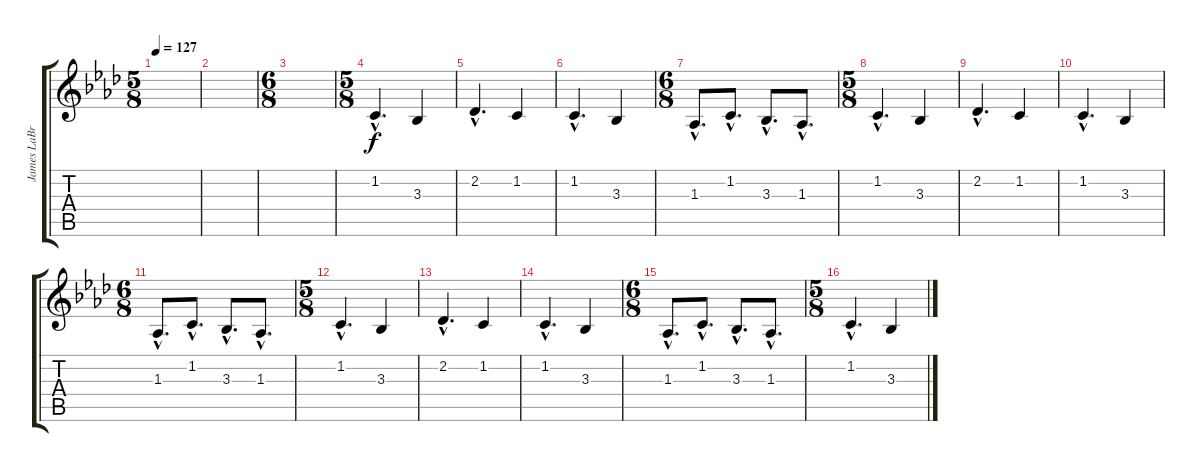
\track ("James LaBrie / Mike Portnoy - Vocals" "James LaBr") {instrument choiraahs}
\staff {score tabs}
\tuning (E4 B3 G3 D3 A2 E2) {hide}
\ts (5 8)
\tempo 127
\clef g2
\ks ab
|
|
\ts (6 8)
|
\ts (5 8)
1.2{hac}.4{d} 3.3.4 |
2.2{hac}.4{d} 1.2.4 |
1.2{hac}.4{d} 3.3.4 |
\ts (6 8)
1.3{hac}.8{d} 1.2{hac}.8{d} 3.3{hac}.8{d} 1.3{hac}.8{d} |
\ts (5 8)
1.2{hac}.4{d} 3.3.4 |
2.2{hac}.4{d} 1.2.4 |
1.2{hac}.4{d} 3.3.4 |
\ts (6 8)
1.3{hac}.8{d} 1.2{hac}.8{d} 3.3{hac}.8{d} 1.3{hac}.8{d} |
\ts (5 8)
1.2{hac}.4{d} 3.3.4 |
2.2{hac}.4{d} 1.2.4 |
1.2{hac}.4{d} 3.3.4 |
\ts (6 8)
1.3{hac}.8{d} 1.2{hac}.8{d} 3.3{hac}.8{d} 1.3{hac}.8{d} |
\ts (5 8)
1.2{hac}.4{d} 3.3.4
